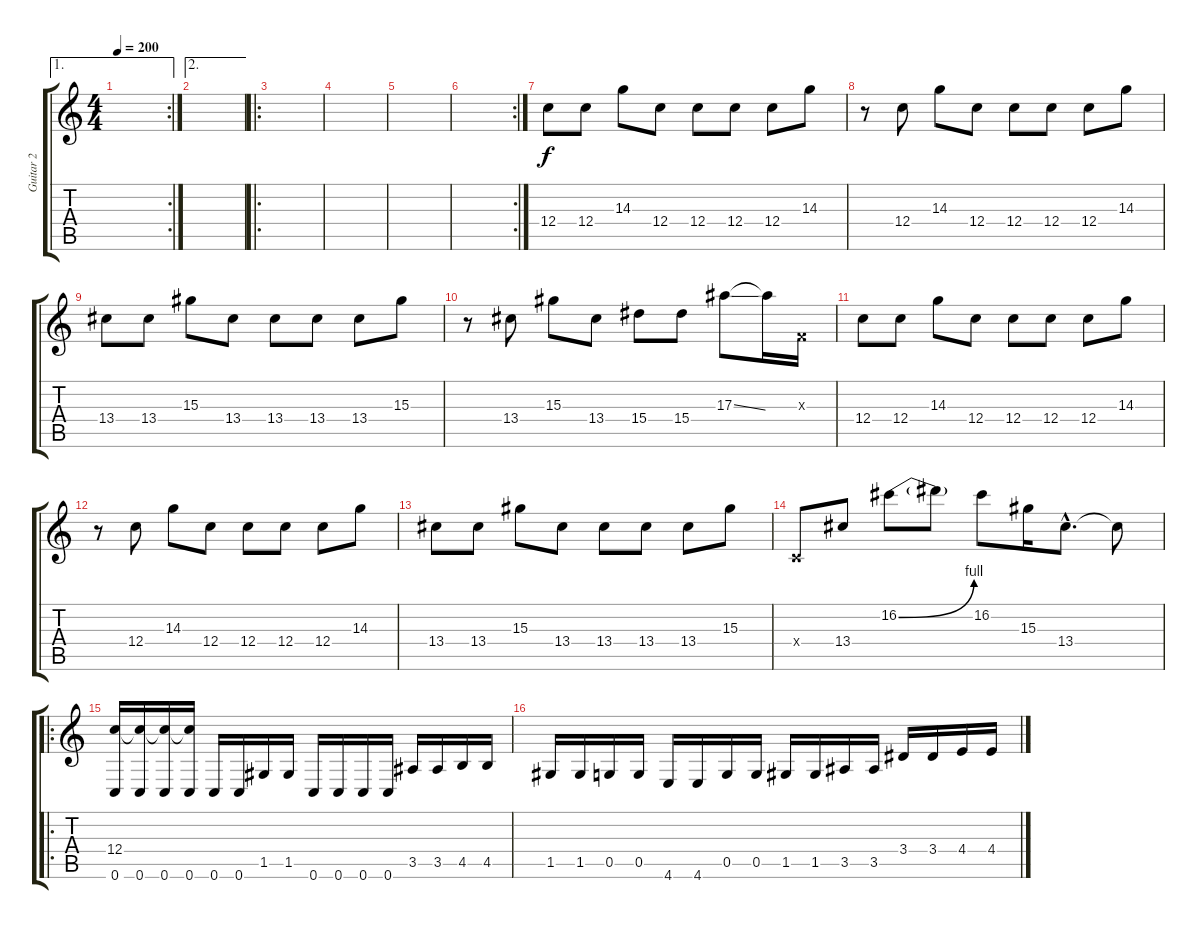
\track ("Guitar 2" "Guitar 2") {instrument distortionguitar}
\staff {score tabs}
\tuning (D4 A3 F3 C3 G2 C2) {hide}
\ae 1
\rc 2
\ts (4 4)
\tempo 200
\clef g2
\ks c
|
\ae 2
|
\ro
|
|
|
\rc 2
|
12.4.8 12.4.8 14.3.8 12.4.8 12.4.8 12.4.8 12.4.8 14.3.8 |
r.8 12.4.8 14.3.8 12.4.8 12.4.8 12.4.8 12.4.8 14.3.8 |
13.4.8 13.4.8 15.3.8 13.4.8 13.4.8 13.4.8 13.4.8 15.3.8 |
r.8 13.4.8 15.3.8 13.4.8 15.4.8 15.4.8 17.3{ss}.8 17.3{t}.16 0.3{x}.16 |
12.4.8 12.4.8 14.3.8 12.4.8 12.4.8 12.4.8 12.4.8 14.3.8 |
r.8 12.4.8 14.3.8 12.4.8 12.4.8 12.4.8 12.4.8 14.3.8 |
13.4.8 13.4.8 15.3.8 13.4.8 13.4.8 13.4.8 13.4.8 15.3.8 |
0.4{x}.8 13.4.8 16.2{be (bend 0 0 60 4)}.8 16.2{t}.8 16.2.8 15.3.16 13.4{hac}.8{d} 13.4{t}.8 |
\ro
(12.4 0.6).16 (12.4{t} 0.6).16 (12.4{t} 0.6).16 (12.4{t} 0.6).16 0.6.16 0.6.16 1.5.16 1.5.16 0.6.16 0.6.16 0.6.16 0.6.16 3.5.16 3.5.16 4.5.16 4.5.16 |
1.5.16 1.5.16 0.5.16 0.5.16 4.6.16 4.6.16 0.5.16 0.5.16 1.5.16 1.5.16 3.5.16 3.5.16 3.4.16 3.4.16 4.4.16 4.4.16
